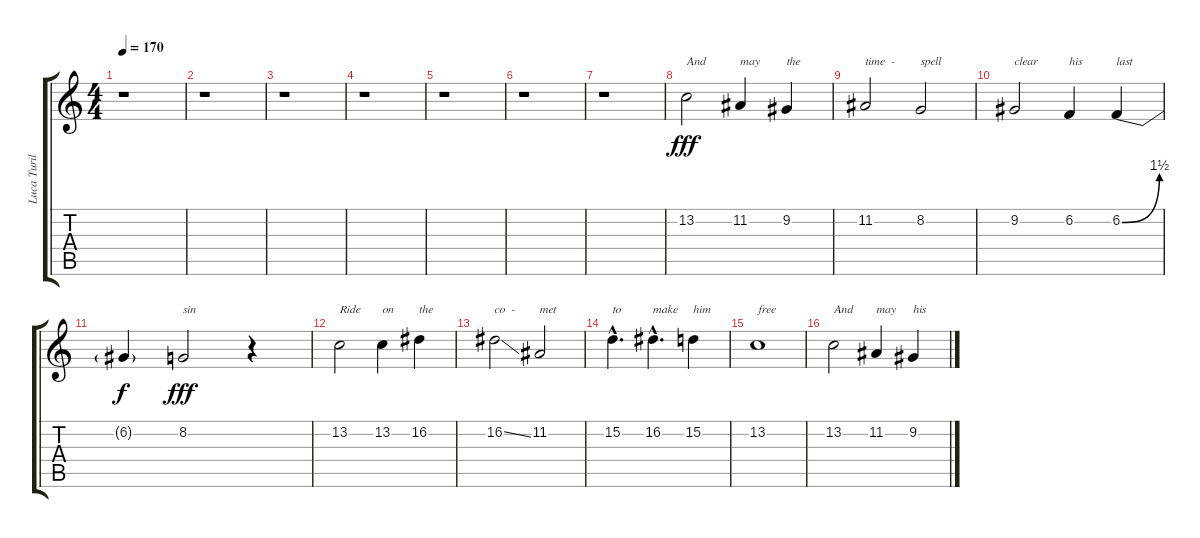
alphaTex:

\track ("Luca Turilli" "Luca Turil") {instrument cello}
\staff {score tabs}
\tuning (E4 B3 G3 D3 A2 E2) {hide}
\ts (4 4)
\tempo 170
\clef g2
\ks c
r.1{dy fff} |
r.1 |
r.1 |
r.1 |
r.1 |
r.1 |
r.1 |
13.2.2{txt "And"} 11.2.4{txt "may"} 9.2.4{txt "the"} |
11.2.2{txt "time  -"} 8.2.2{txt "spell"} |
9.2.2{txt "clear"} 6.2.4{txt "his"} 6.2{be (bend 0 0 60 6)}.4{txt "last"} |
6.2{t}.4{dy f} 8.2.2{txt "sin" dy fff} r.4 |
13.2.2{txt "Ride"} 13.2.4{txt "on"} 16.2.4{txt "the"} |
16.2{ss}.2{txt "co  -"} 11.2.2{txt "met"} |
15.2{hac}.4{d txt "to"} 16.2{hac}.4{d txt "make"} 15.2.4{txt "him"} |
13.2.1{txt "free"} |
13.2.2{txt "And"} 11.2.4{txt "may"} 9.2.4{txt "his"}
